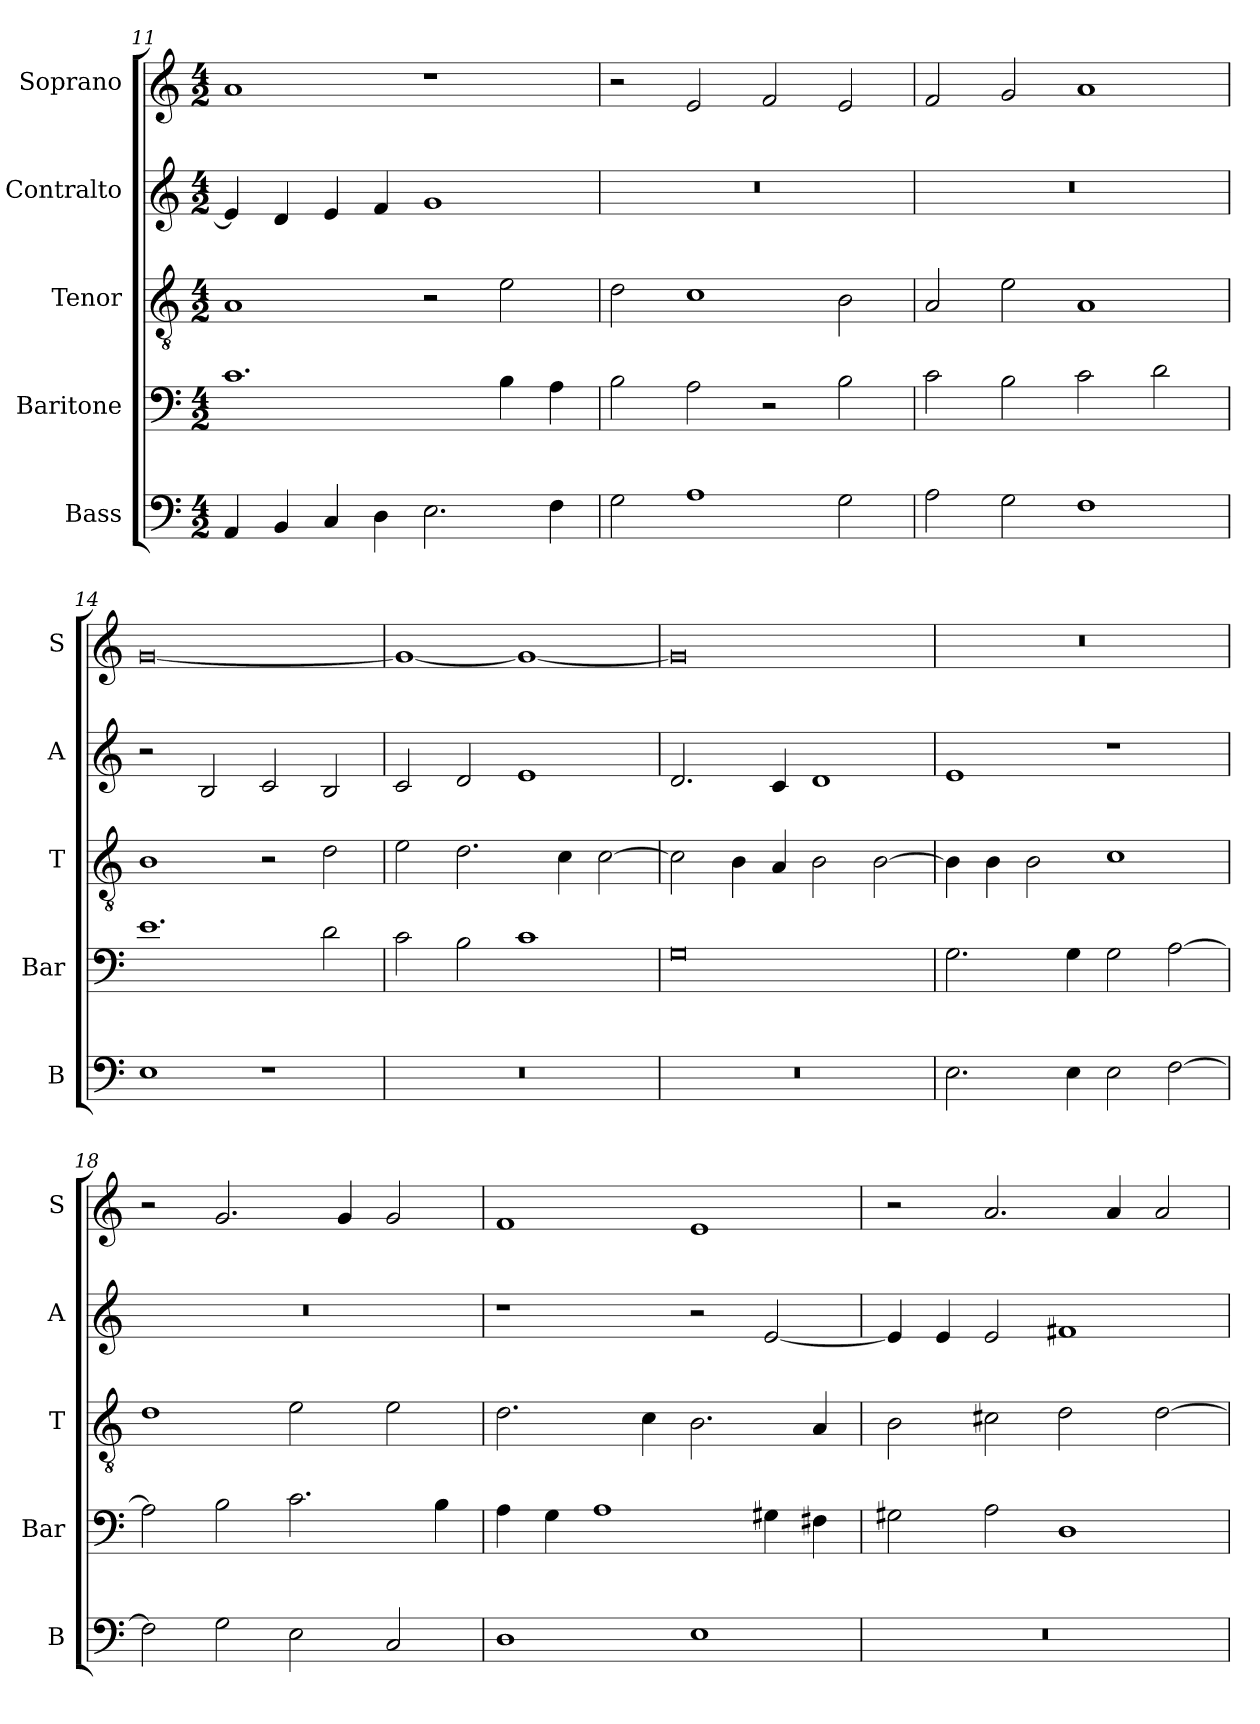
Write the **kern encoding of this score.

**kern	**kern	**kern	**kern	**kern
*part5	*part4	*part3	*part2	*part1
*staff5	*staff4	*staff3	*staff2	*staff1
*I"Bass	*I"Baritone	*I"Tenor	*I"Contralto	*I"Soprano
*I'B	*I'Bar	*I'T	*I'A	*I'S
*clefF4	*clefF4	*clefGv2	*clefG2	*clefG2
*k[]	*k[]	*k[]	*k[]	*k[]
*A:aeo	*A:aeo	*A:aeo	*A:aeo	*A:aeo
*M4/2	*M4/2	*M4/2	*M4/2	*M4/2
=11	=11	=11	=11	=11
4AA	1.c	1A	4e]	1a
4BB	.	.	4d	.
4C	.	.	4e	.
4D	.	.	4f	.
2.E	.	2r	1g	1r
.	4B	2e	.	.
4F	4A	.	.	.
=12	=12	=12	=12	=12
2G	2B	2d	0r	2r
1A	2A	1c	.	2e
.	2r	.	.	2f
2G	2B	2B	.	2e
=13	=13	=13	=13	=13
2A	2c	2A	0r	2f
2G	2B	2e	.	2g
1F	2c	1A	.	1a
.	2d	.	.	.
=14	=14	=14	=14	=14
1E	1.e	1B	2r	[0g
.	.	.	2B	.
1r	.	2r	2c	.
.	2d	2d	2B	.
=15	=15	=15	=15	=15
0r	2c	2e	2c	1g_
.	2B	2.d	2d	.
.	1c	.	1e	1g_
.	.	4c	.	.
.	.	[2c	.	.
=16	=16	=16	=16	=16
0r	0G	2c]	2.d	0g]
.	.	4B	.	.
.	.	4A	4c	.
.	.	2B	1d	.
.	.	[2B	.	.
=17	=17	=17	=17	=17
2.E	2.G	4B]	1e	0r
.	.	4B	.	.
.	.	2B	.	.
4E	4G	.	.	.
2E	2G	1c	1r	.
[2F	[2A	.	.	.
=18	=18	=18	=18	=18
2F]	2A]	1d	0r	2r
2G	2B	.	.	2.g
2E	2.c	2e	.	.
.	.	.	.	4g
2C	.	2e	.	2g
.	4B	.	.	.
=19	=19	=19	=19	=19
1D	4A	2.d	1r	1f
.	4G	.	.	.
.	1A	.	.	.
.	.	4c	.	.
1E	.	2.B	2r	1e
.	4G#X	.	[2e	.
.	4F#X	4A	.	.
=20	=20	=20	=20	=20
0r	2G#X	2B	4e]	2r
.	.	.	4e	.
.	2A	2c#X	2e	2.a
.	1D	2d	1f#X	.
.	.	.	.	4a
.	.	[2d	.	2a
=	=	=	=	=
*-	*-	*-	*-	*-
